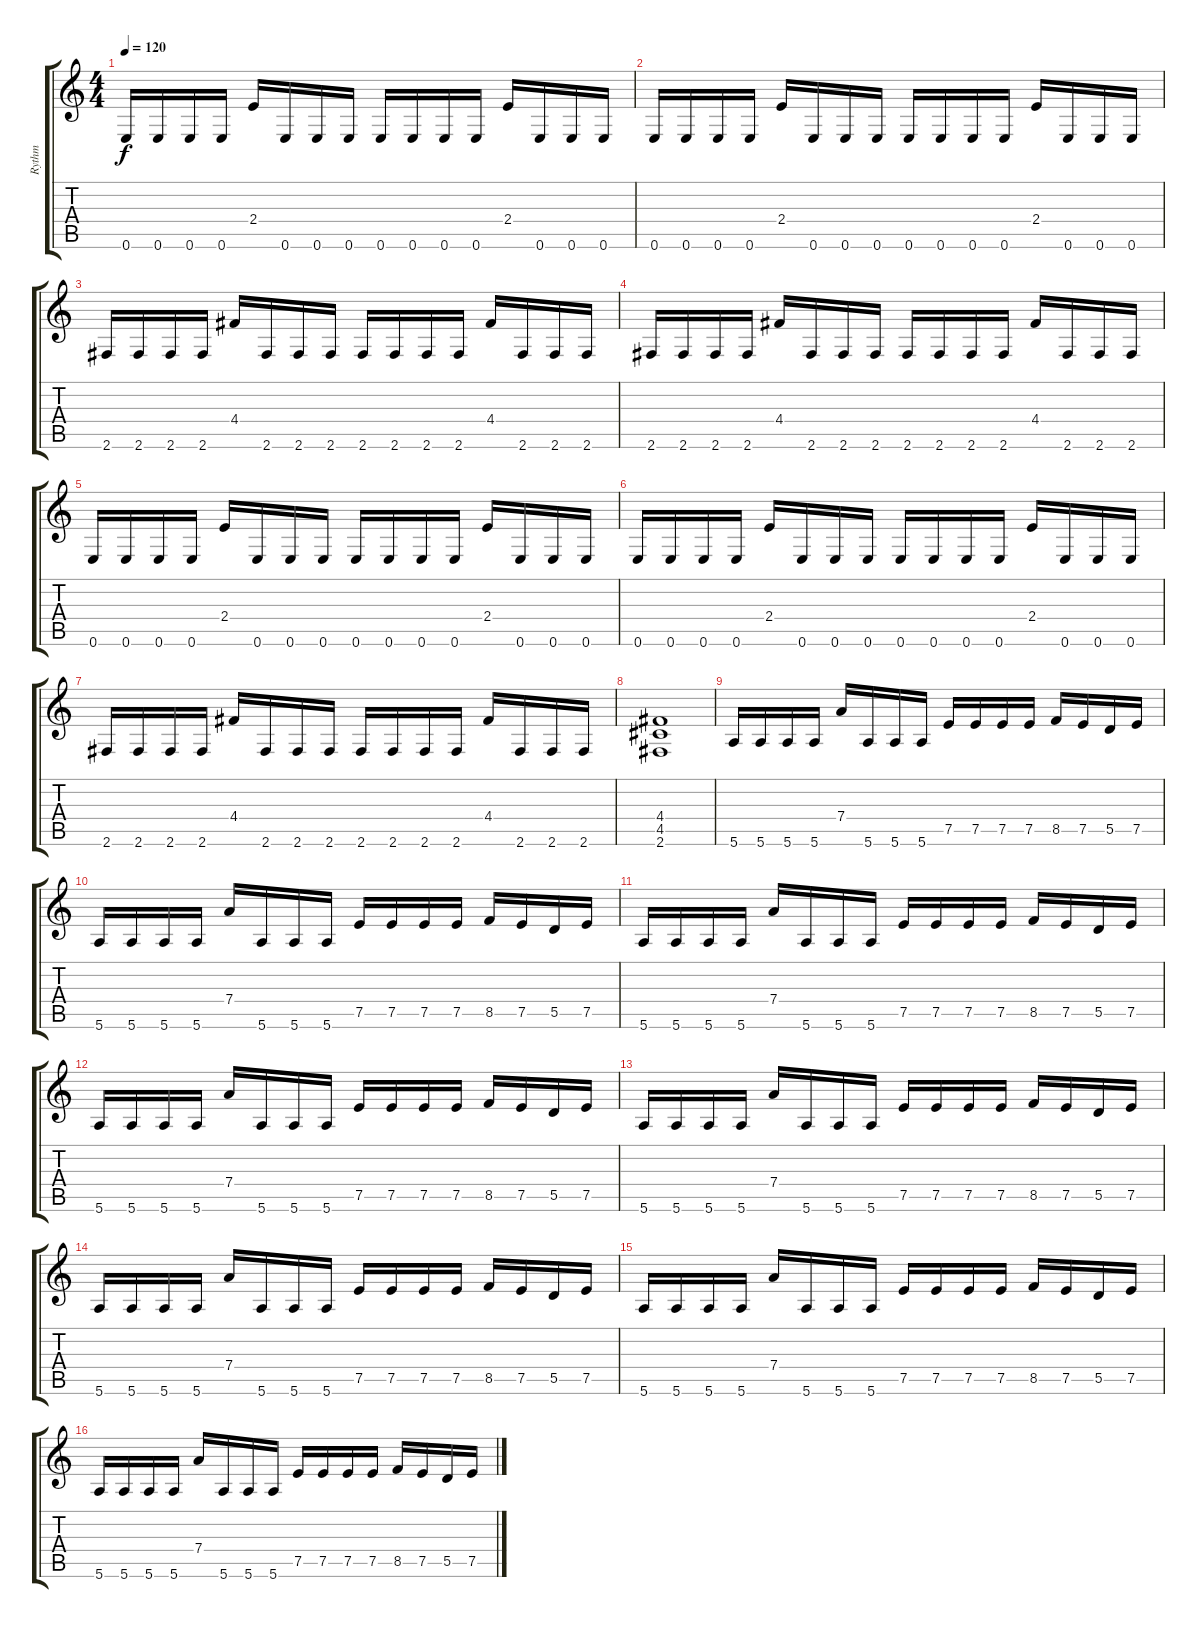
\track ("Rythm" "Rythm") {instrument distortionguitar}
\staff {score tabs}
\tuning (E4 B3 G3 D3 A2 E2) {hide}
\ts (4 4)
\tempo 120
\clef g2
\ks c
0.6.16{dy f} 0.6.16 0.6.16 0.6.16 2.4.16 0.6.16 0.6.16 0.6.16 0.6.16 0.6.16 0.6.16 0.6.16 2.4.16 0.6.16 0.6.16 0.6.16 |
0.6.16 0.6.16 0.6.16 0.6.16 2.4.16 0.6.16 0.6.16 0.6.16 0.6.16 0.6.16 0.6.16 0.6.16 2.4.16 0.6.16 0.6.16 0.6.16 |
2.6.16 2.6.16 2.6.16 2.6.16 4.4.16 2.6.16 2.6.16 2.6.16 2.6.16 2.6.16 2.6.16 2.6.16 4.4.16 2.6.16 2.6.16 2.6.16 |
2.6.16 2.6.16 2.6.16 2.6.16 4.4.16 2.6.16 2.6.16 2.6.16 2.6.16 2.6.16 2.6.16 2.6.16 4.4.16 2.6.16 2.6.16 2.6.16 |
0.6.16 0.6.16 0.6.16 0.6.16 2.4.16 0.6.16 0.6.16 0.6.16 0.6.16 0.6.16 0.6.16 0.6.16 2.4.16 0.6.16 0.6.16 0.6.16 |
0.6.16 0.6.16 0.6.16 0.6.16 2.4.16 0.6.16 0.6.16 0.6.16 0.6.16 0.6.16 0.6.16 0.6.16 2.4.16 0.6.16 0.6.16 0.6.16 |
2.6.16 2.6.16 2.6.16 2.6.16 4.4.16 2.6.16 2.6.16 2.6.16 2.6.16 2.6.16 2.6.16 2.6.16 4.4.16 2.6.16 2.6.16 2.6.16 |
(4.4 4.5 2.6).1 |
5.6.16 5.6.16 5.6.16 5.6.16 7.4.16 5.6.16 5.6.16 5.6.16 7.5.16 7.5.16 7.5.16 7.5.16 8.5.16 7.5.16 5.5.16 7.5.16 |
5.6.16 5.6.16 5.6.16 5.6.16 7.4.16 5.6.16 5.6.16 5.6.16 7.5.16 7.5.16 7.5.16 7.5.16 8.5.16 7.5.16 5.5.16 7.5.16 |
5.6.16 5.6.16 5.6.16 5.6.16 7.4.16 5.6.16 5.6.16 5.6.16 7.5.16 7.5.16 7.5.16 7.5.16 8.5.16 7.5.16 5.5.16 7.5.16 |
5.6.16 5.6.16 5.6.16 5.6.16 7.4.16 5.6.16 5.6.16 5.6.16 7.5.16 7.5.16 7.5.16 7.5.16 8.5.16 7.5.16 5.5.16 7.5.16 |
5.6.16 5.6.16 5.6.16 5.6.16 7.4.16 5.6.16 5.6.16 5.6.16 7.5.16 7.5.16 7.5.16 7.5.16 8.5.16 7.5.16 5.5.16 7.5.16 |
5.6.16 5.6.16 5.6.16 5.6.16 7.4.16 5.6.16 5.6.16 5.6.16 7.5.16 7.5.16 7.5.16 7.5.16 8.5.16 7.5.16 5.5.16 7.5.16 |
5.6.16 5.6.16 5.6.16 5.6.16 7.4.16 5.6.16 5.6.16 5.6.16 7.5.16 7.5.16 7.5.16 7.5.16 8.5.16 7.5.16 5.5.16 7.5.16 |
5.6.16 5.6.16 5.6.16 5.6.16 7.4.16 5.6.16 5.6.16 5.6.16 7.5.16 7.5.16 7.5.16 7.5.16 8.5.16 7.5.16 5.5.16 7.5.16
